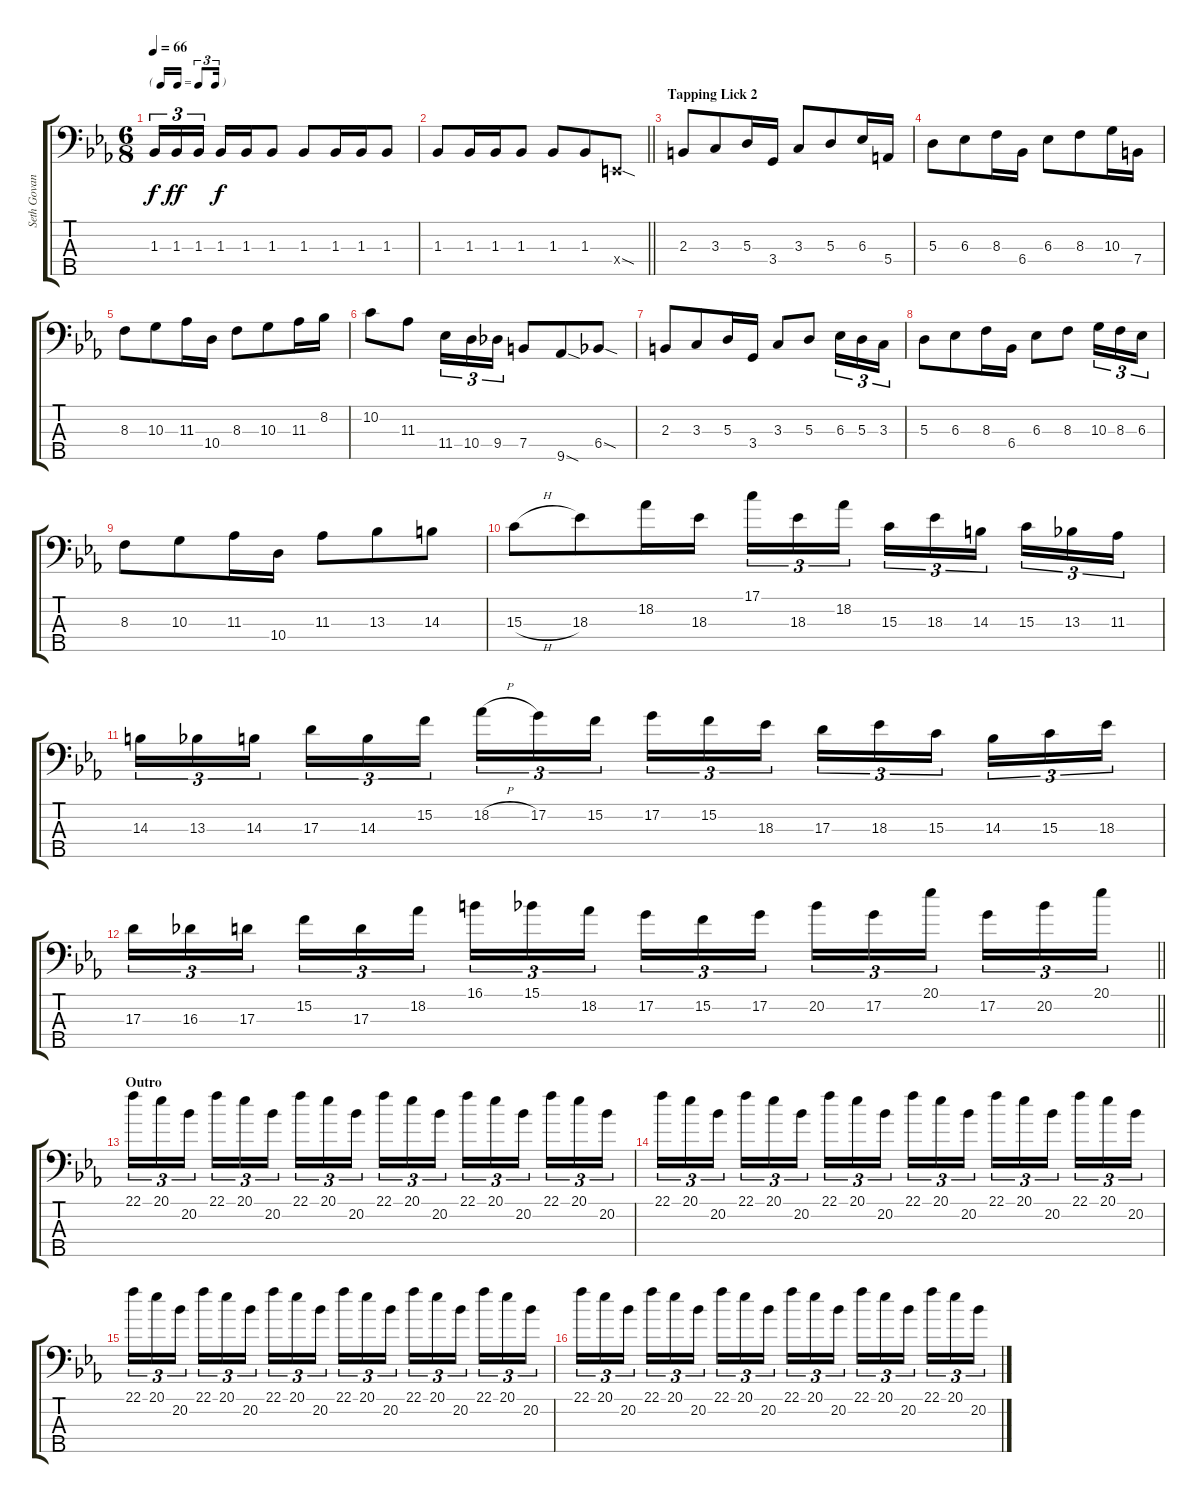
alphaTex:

\track ("Seth Govan, 5-stringed Bass" "Seth Govan") {instrument electricbassfinger}
\staff {score tabs}
\tuning (G2 D2 A1 E1 B0) {hide}
\ts (6 8)
\tf triplet16th
\tempo 66
\clef f4
\ks cminor
1.3.16{tu (3 2) dy f} 1.3.16{tu (3 2) dy ff} 1.3.16{tu (3 2) beam splitsecondary} 1.3.16{dy f} 1.3.16 1.3.8 1.3.8 1.3.16 1.3.16 1.3.8 |
\barLineRight lightlight
1.3.8 1.3.16 1.3.16 1.3.8 1.3.8 1.3.8 0.4{sod x}.8 |
\section ("" "Tapping Lick 2")
2.3.8 3.3.8 5.3.16 3.4.16 3.3.8 5.3.8 6.3.16 5.4.16 |
5.3.8 6.3.8 8.3.16 6.4.16 6.3.8 8.3.8 10.3.16 7.4.16 |
8.3.8 10.3.8 11.3.16 10.4.16 8.3.8 10.3.8 11.3.16 8.2.16 |
10.2.8 11.3.8 11.4.16{tu (3 2)} 10.4.16{tu (3 2)} 9.4.16{tu (3 2)} 7.4.8 9.5{sod}.8 6.4{sod}.8 |
2.3.8 3.3.8 5.3.16 3.4.16 3.3.8 5.3.8 6.3.16{tu (3 2)} 5.3.16{tu (3 2)} 3.3.16{tu (3 2)} |
5.3.8 6.3.8 8.3.16 6.4.16 6.3.8 8.3.8 10.3.16{tu (3 2)} 8.3.16{tu (3 2)} 6.3.16{tu (3 2)} |
8.3.8 10.3.8 11.3.16 10.4.16 11.3.8 13.3.8 14.3.8 |
15.3{h}.8 18.3.8 18.2.16 18.3.16 17.1.16{tu (3 2)} 18.3.16{tu (3 2)} 18.2.16{tu (3 2) beam splitsecondary} 15.3.16{tu (3 2)} 18.3.16{tu (3 2)} 14.3.16{tu (3 2) beam splitsecondary} 15.3.16{tu (3 2)} 13.3.16{tu (3 2)} 11.3.16{tu (3 2)} |
14.3.16{tu (3 2)} 13.3.16{tu (3 2)} 14.3.16{tu (3 2) beam splitsecondary} 17.3.16{tu (3 2)} 14.3.16{tu (3 2)} 15.2.16{tu (3 2) beam splitsecondary} 18.2{h}.16{tu (3 2)} 17.2.16{tu (3 2)} 15.2.16{tu (3 2)} 17.2.16{tu (3 2)} 15.2.16{tu (3 2)} 18.3.16{tu (3 2) beam splitsecondary} 17.3.16{tu (3 2)} 18.3.16{tu (3 2)} 15.3.16{tu (3 2) beam splitsecondary} 14.3.16{tu (3 2)} 15.3.16{tu (3 2)} 18.3.16{tu (3 2)} |
\barLineRight lightlight
17.3.16{tu (3 2)} 16.3.16{tu (3 2)} 17.3.16{tu (3 2) beam splitsecondary} 15.2.16{tu (3 2)} 17.3.16{tu (3 2)} 18.2.16{tu (3 2) beam splitsecondary} 16.1.16{tu (3 2)} 15.1.16{tu (3 2)} 18.2.16{tu (3 2)} 17.2.16{tu (3 2)} 15.2.16{tu (3 2)} 17.2.16{tu (3 2) beam splitsecondary} 20.2.16{tu (3 2)} 17.2.16{tu (3 2)} 20.1.16{tu (3 2) beam splitsecondary} 17.2.16{tu (3 2)} 20.2.16{tu (3 2)} 20.1.16{tu (3 2)} |
\section ("" "Outro")
22.1.16{tu (3 2)} 20.1.16{tu (3 2)} 20.2.16{tu (3 2) beam splitsecondary} 22.1.16{tu (3 2)} 20.1.16{tu (3 2)} 20.2.16{tu (3 2) beam splitsecondary} 22.1.16{tu (3 2)} 20.1.16{tu (3 2)} 20.2.16{tu (3 2)} 22.1.16{tu (3 2)} 20.1.16{tu (3 2)} 20.2.16{tu (3 2) beam splitsecondary} 22.1.16{tu (3 2)} 20.1.16{tu (3 2)} 20.2.16{tu (3 2) beam splitsecondary} 22.1.16{tu (3 2)} 20.1.16{tu (3 2)} 20.2.16{tu (3 2)} |
22.1.16{tu (3 2)} 20.1.16{tu (3 2)} 20.2.16{tu (3 2) beam splitsecondary} 22.1.16{tu (3 2)} 20.1.16{tu (3 2)} 20.2.16{tu (3 2) beam splitsecondary} 22.1.16{tu (3 2)} 20.1.16{tu (3 2)} 20.2.16{tu (3 2)} 22.1.16{tu (3 2)} 20.1.16{tu (3 2)} 20.2.16{tu (3 2) beam splitsecondary} 22.1.16{tu (3 2)} 20.1.16{tu (3 2)} 20.2.16{tu (3 2) beam splitsecondary} 22.1.16{tu (3 2)} 20.1.16{tu (3 2)} 20.2.16{tu (3 2)} |
22.1.16{tu (3 2)} 20.1.16{tu (3 2)} 20.2.16{tu (3 2) beam splitsecondary} 22.1.16{tu (3 2)} 20.1.16{tu (3 2)} 20.2.16{tu (3 2) beam splitsecondary} 22.1.16{tu (3 2)} 20.1.16{tu (3 2)} 20.2.16{tu (3 2)} 22.1.16{tu (3 2)} 20.1.16{tu (3 2)} 20.2.16{tu (3 2) beam splitsecondary} 22.1.16{tu (3 2)} 20.1.16{tu (3 2)} 20.2.16{tu (3 2) beam splitsecondary} 22.1.16{tu (3 2)} 20.1.16{tu (3 2)} 20.2.16{tu (3 2)} |
22.1.16{tu (3 2)} 20.1.16{tu (3 2)} 20.2.16{tu (3 2) beam splitsecondary} 22.1.16{tu (3 2)} 20.1.16{tu (3 2)} 20.2.16{tu (3 2) beam splitsecondary} 22.1.16{tu (3 2)} 20.1.16{tu (3 2)} 20.2.16{tu (3 2)} 22.1.16{tu (3 2)} 20.1.16{tu (3 2)} 20.2.16{tu (3 2) beam splitsecondary} 22.1.16{tu (3 2)} 20.1.16{tu (3 2)} 20.2.16{tu (3 2) beam splitsecondary} 22.1.16{tu (3 2)} 20.1.16{tu (3 2)} 20.2.16{tu (3 2)}
